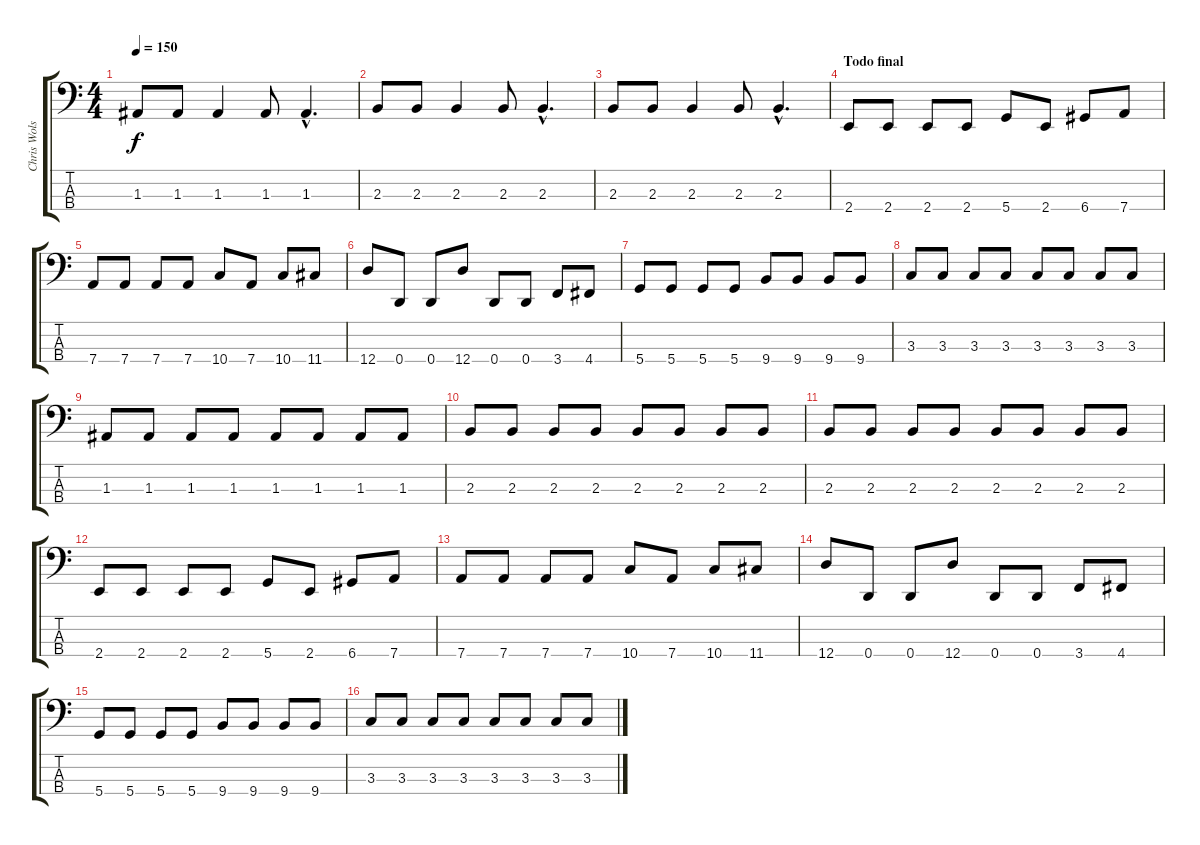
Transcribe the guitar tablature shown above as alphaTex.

\track ("Chris Wolstenholme" "Chris Wols") {instrument fretlessbass}
\staff {score tabs}
\tuning (G2 D2 A1 D1) {hide}
\ts (4 4)
\tempo 150
\clef f4
\ks c
1.3.8{dy f} 1.3.8 1.3.4 1.3.8 1.3{hac}.4{d} |
2.3.8 2.3.8 2.3.4 2.3.8 2.3{hac}.4{d} |
2.3.8 2.3.8 2.3.4 2.3.8 2.3{hac}.4{d} |
\section ("" "Todo final")
2.4.8 2.4.8 2.4.8 2.4.8 5.4.8 2.4.8 6.4.8 7.4.8 |
7.4.8 7.4.8 7.4.8 7.4.8 10.4.8 7.4.8 10.4.8 11.4.8 |
12.4.8 0.4.8 0.4.8 12.4.8 0.4.8 0.4.8 3.4.8 4.4.8 |
5.4.8 5.4.8 5.4.8 5.4.8 9.4.8 9.4.8 9.4.8 9.4.8 |
3.3.8 3.3.8 3.3.8 3.3.8 3.3.8 3.3.8 3.3.8 3.3.8 |
1.3.8 1.3.8 1.3.8 1.3.8 1.3.8 1.3.8 1.3.8 1.3.8 |
2.3.8 2.3.8 2.3.8 2.3.8 2.3.8 2.3.8 2.3.8 2.3.8 |
2.3.8 2.3.8 2.3.8 2.3.8 2.3.8 2.3.8 2.3.8 2.3.8 |
2.4.8 2.4.8 2.4.8 2.4.8 5.4.8 2.4.8 6.4.8 7.4.8 |
7.4.8 7.4.8 7.4.8 7.4.8 10.4.8 7.4.8 10.4.8 11.4.8 |
12.4.8 0.4.8 0.4.8 12.4.8 0.4.8 0.4.8 3.4.8 4.4.8 |
5.4.8 5.4.8 5.4.8 5.4.8 9.4.8 9.4.8 9.4.8 9.4.8 |
3.3.8 3.3.8 3.3.8 3.3.8 3.3.8 3.3.8 3.3.8 3.3.8
